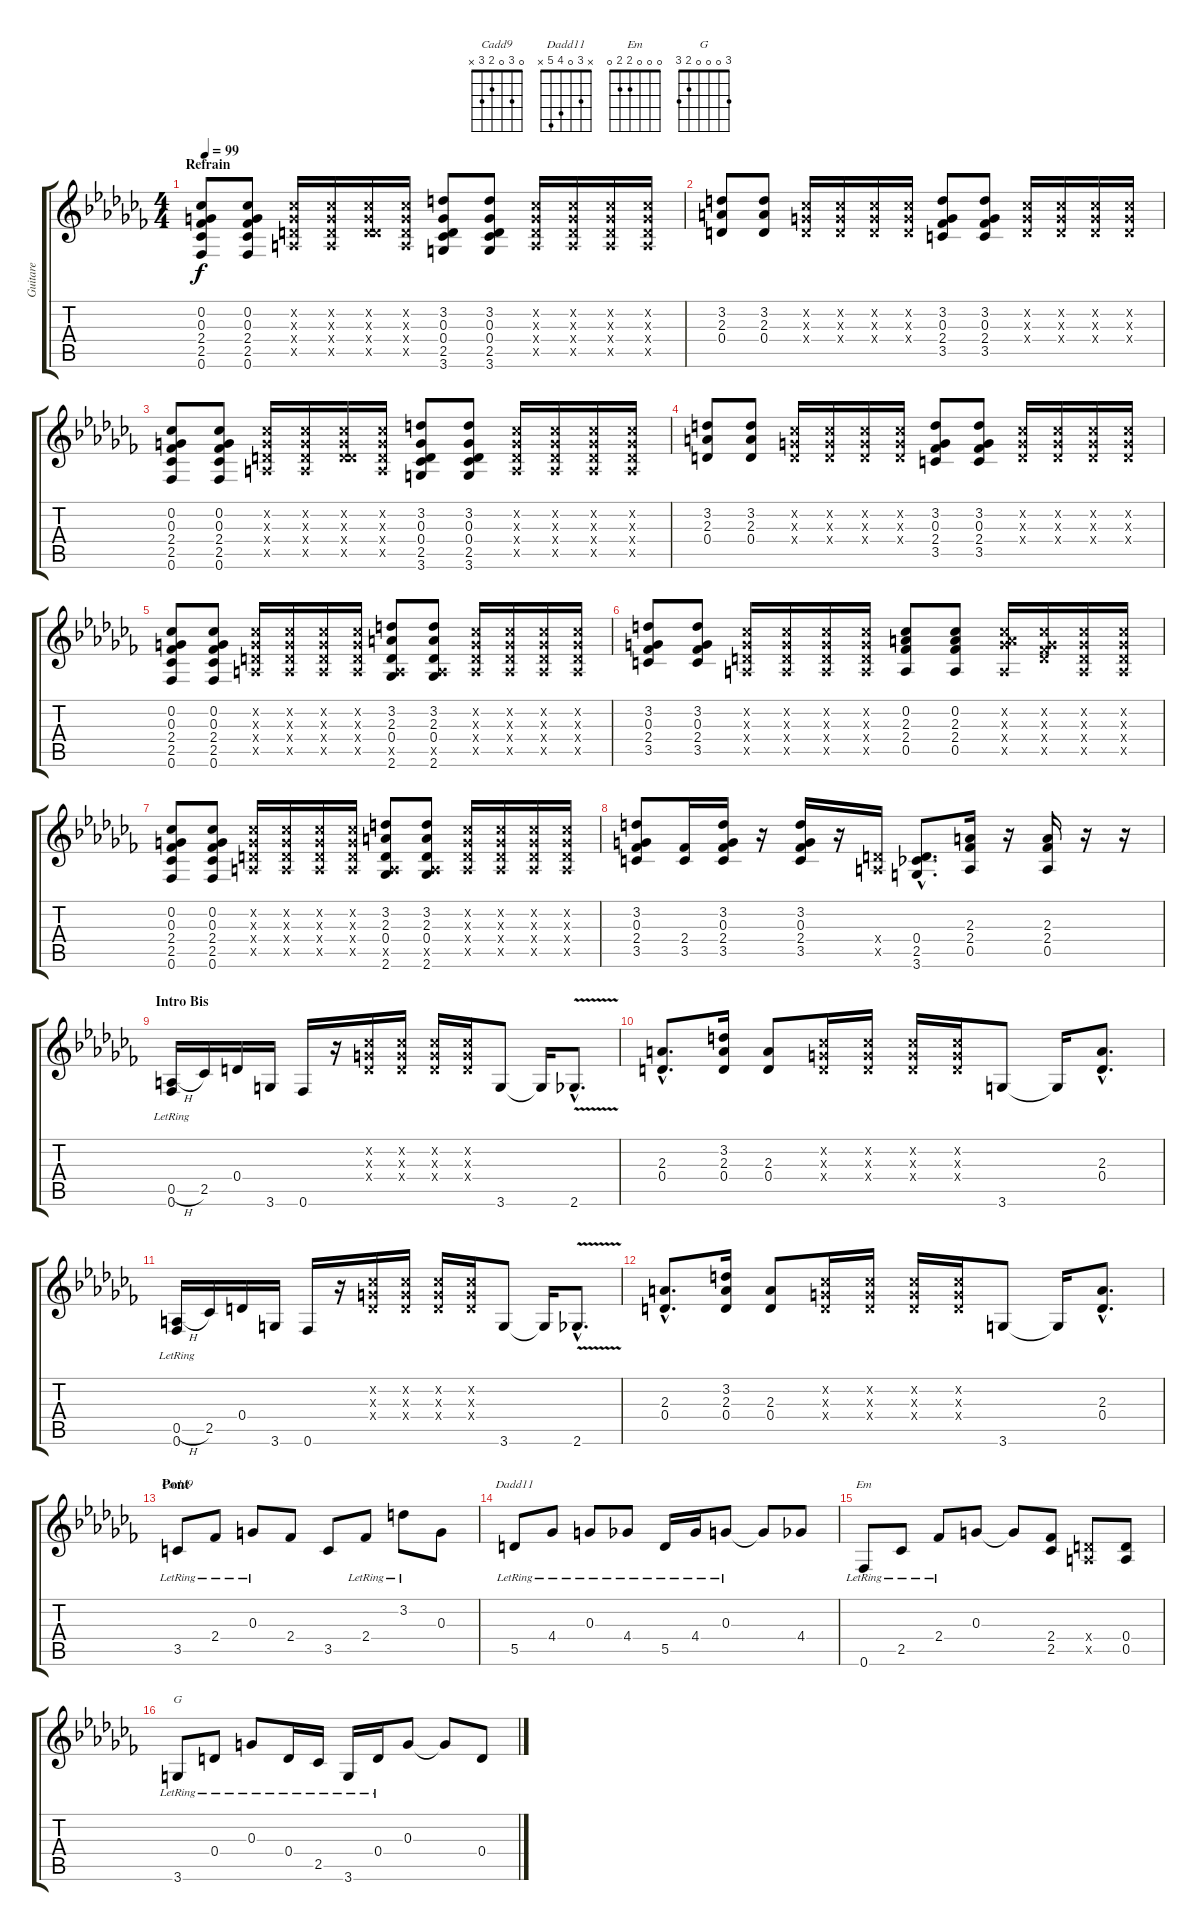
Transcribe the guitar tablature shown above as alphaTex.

\track ("Guitare" "Guitare") {instrument acousticguitarsteel}
\staff {score tabs}
\tuning (E4 B3 G3 D3 A2 E2) {hide}
\chord ("Cadd9" 0 3 0 2 3 x)
\chord ("Dadd11" x 3 0 4 5 x)
\chord ("Em" 0 0 0 2 2 0)
\chord ("G" 3 0 0 0 2 3)
\ts (4 4)
\section ("" "Refrain")
\tempo 99
\clef g2
\ks cb
(0.2 0.3 2.4 2.5 0.6).8{dy f} (0.2 0.3 2.4 2.5 0.6).8 (0.2{x} 0.3{x} 0.4{x} 0.5{x}).16 (0.2{x} 0.3{x} 0.4{x} 0.5{x}).16 (0.2{x} 0.3{x} 0.4{x} 5.5{x}).16 (0.2{x} 0.3{x} 0.4{x} 0.5{x}).16 (3.2 0.3 0.4 2.5 3.6).8 (3.2 0.3 0.4 2.5 3.6).8 (0.2{x} 0.3{x} 0.4{x} 0.5{x}).16 (0.2{x} 0.3{x} 0.4{x} 0.5{x}).16 (0.2{x} 0.3{x} 0.4{x} 0.5{x}).16 (0.2{x} 0.3{x} 0.4{x} 0.5{x}).16 |
(3.2 2.3 0.4).8 (3.2 2.3 0.4).8 (0.2{x} 0.3{x} 0.4{x}).16 (0.2{x} 0.3{x} 0.4{x}).16 (0.2{x} 0.3{x} 0.4{x}).16 (0.2{x} 0.3{x} 0.4{x}).16 (3.2 0.3 2.4 3.5).8 (3.2 0.3 2.4 3.5).8 (0.2{x} 0.3{x} 0.4{x}).16 (0.2{x} 0.3{x} 0.4{x}).16 (0.2{x} 0.3{x} 0.4{x}).16 (0.2{x} 0.3{x} 0.4{x}).16 |
(0.2 0.3 2.4 2.5 0.6).8 (0.2 0.3 2.4 2.5 0.6).8 (0.2{x} 0.3{x} 0.4{x} 0.5{x}).16 (0.2{x} 0.3{x} 0.4{x} 0.5{x}).16 (0.2{x} 0.3{x} 0.4{x} 5.5{x}).16 (0.2{x} 0.3{x} 0.4{x} 0.5{x}).16 (3.2 0.3 0.4 2.5 3.6).8 (3.2 0.3 0.4 2.5 3.6).8 (0.2{x} 0.3{x} 0.4{x} 0.5{x}).16 (0.2{x} 0.3{x} 0.4{x} 0.5{x}).16 (0.2{x} 0.3{x} 0.4{x} 0.5{x}).16 (0.2{x} 0.3{x} 0.4{x} 0.5{x}).16 |
(3.2 2.3 0.4).8 (3.2 2.3 0.4).8 (0.2{x} 0.3{x} 0.4{x}).16 (0.2{x} 0.3{x} 0.4{x}).16 (0.2{x} 0.3{x} 0.4{x}).16 (0.2{x} 0.3{x} 0.4{x}).16 (3.2 0.3 2.4 3.5).8 (3.2 0.3 2.4 3.5).8 (0.2{x} 0.3{x} 0.4{x}).16 (0.2{x} 0.3{x} 0.4{x}).16 (0.2{x} 0.3{x} 0.4{x}).16 (0.2{x} 0.3{x} 0.4{x}).16 |
(0.2 0.3 2.4 2.5 0.6).8 (0.2 0.3 2.4 2.5 0.6).8 (0.2{x} 0.3{x} 0.4{x} 0.5{x}).16 (0.2{x} 0.3{x} 0.4{x} 0.5{x}).16 (0.2{x} 0.3{x} 0.4{x} 0.5{x}).16 (0.2{x} 0.3{x} 0.4{x} 0.5{x}).16 (3.2 2.3 0.4 0.5{x} 2.6).8 (3.2 2.3 0.4 0.5{x} 2.6).8 (0.2{x} 0.3{x} 0.4{x} 0.5{x}).16 (0.2{x} 0.3{x} 0.4{x} 0.5{x}).16 (0.2{x} 0.3{x} 0.4{x} 0.5{x}).16 (0.2{x} 0.3{x} 0.4{x} 0.5{x}).16 |
(3.2 0.3 2.4 3.5).8 (3.2 0.3 2.4 3.5).8 (0.2{x} 0.3{x} 0.4{x} 0.5{x}).16 (0.2{x} 0.3{x} 0.4{x} 0.5{x}).16 (0.2{x} 0.3{x} 0.4{x} 0.5{x}).16 (0.2{x} 0.3{x} 0.4{x} 0.5{x}).16 (0.2 2.3 2.4 0.5).8 (0.2 2.3 2.4 0.5).8 (0.2{x} 0.3{x} 7.4{x} 0.5{x}).16 (0.2{x} 0.3{x} 0.4{x} 7.5{x}).16 (0.2{x} 0.3{x} 0.4{x} 0.5{x}).16 (0.2{x} 0.3{x} 0.4{x} 0.5{x}).16 |
(0.2 0.3 2.4 2.5 0.6).8 (0.2 0.3 2.4 2.5 0.6).8 (0.2{x} 0.3{x} 0.4{x} 0.5{x}).16 (0.2{x} 0.3{x} 0.4{x} 0.5{x}).16 (0.2{x} 0.3{x} 0.4{x} 0.5{x}).16 (0.2{x} 0.3{x} 0.4{x} 0.5{x}).16 (3.2 2.3 0.4 0.5{x} 2.6).8 (3.2 2.3 0.4 0.5{x} 2.6).8 (0.2{x} 0.3{x} 0.4{x} 0.5{x}).16 (0.2{x} 0.3{x} 0.4{x} 0.5{x}).16 (0.2{x} 0.3{x} 0.4{x} 0.5{x}).16 (0.2{x} 0.3{x} 0.4{x} 0.5{x}).16 |
(3.2 0.3 2.4 3.5).8 (2.4 3.5).16 (3.2 0.3 2.4 3.5).16 r.16 (3.2 0.3 2.4 3.5).16 r.16 (0.4{x} 0.5{x}).16 (0.4{hac} 2.5{hac} 3.6{hac}).8{d} (2.3 2.4 0.5).16 r.16 (2.3 2.4 0.5).16 r.16 r.16 |
\section ("" "Intro Bis")
(0.5{h} 0.6{lr}).16 2.5.16 0.4.16 3.6.16 0.6.16 r.16 (0.2{x} 0.3{x} 0.4{x}).16 (0.2{x} 0.3{x} 0.4{x}).16 (0.2{x} 0.3{x} 0.4{x}).16 (0.2{x} 0.3{x} 0.4{x}).16 3.6.8 3.6{t}.16 2.6{v hac}.8{d} |
(2.3{hac} 0.4{hac}).8{d} (3.2 2.3 0.4).16 (2.3 0.4).8 (0.2{x} 0.3{x} 0.4{x}).16 (0.2{x} 0.3{x} 0.4{x}).16 (0.2{x} 0.3{x} 0.4{x}).16 (0.2{x} 0.3{x} 0.4{x}).16 3.6.8 3.6{t}.16 (2.3{hac} 0.4{hac}).8{d} |
(0.5{h} 0.6{lr}).16 2.5.16 0.4.16 3.6.16 0.6.16 r.16 (0.2{x} 0.3{x} 0.4{x}).16 (0.2{x} 0.3{x} 0.4{x}).16 (0.2{x} 0.3{x} 0.4{x}).16 (0.2{x} 0.3{x} 0.4{x}).16 3.6.8 3.6{t}.16 2.6{v hac}.8{d} |
(2.3{hac} 0.4{hac}).8{d} (3.2 2.3 0.4).16 (2.3 0.4).8 (0.2{x} 0.3{x} 0.4{x}).16 (0.2{x} 0.3{x} 0.4{x}).16 (0.2{x} 0.3{x} 0.4{x}).16 (0.2{x} 0.3{x} 0.4{x}).16 3.6.8 3.6{t}.16 (2.3{hac} 0.4{hac}).8{d} |
\section ("" "Pont")
3.5{lr}.8{ch "Cadd9"} 2.4{lr}.8 0.3{lr}.8 2.4.8 3.5.8 2.4{lr}.8 3.2{lr}.8 0.3.8 |
5.5{lr}.8{ch "Dadd11"} 4.4{lr}.8 0.3{lr}.8 4.4{lr}.8 5.5{lr}.16 4.4{lr}.16 0.3{lr}.8 0.3{t}.8 4.4.8 |
0.6{lr}.8{ch "Em"} 2.5{lr}.8 2.4{lr}.8 0.3.8 0.3{t}.8 (2.4 2.5).8 (0.4{x} 0.5{x}).8 (0.4 0.5).8 |
3.6{lr}.8{ch "G"} 0.4{lr}.8 0.3{lr}.8 0.4{lr}.16 2.5{lr}.16 3.6{lr}.16 0.4{lr}.16 0.3.8 0.3{t}.8 0.4.8
